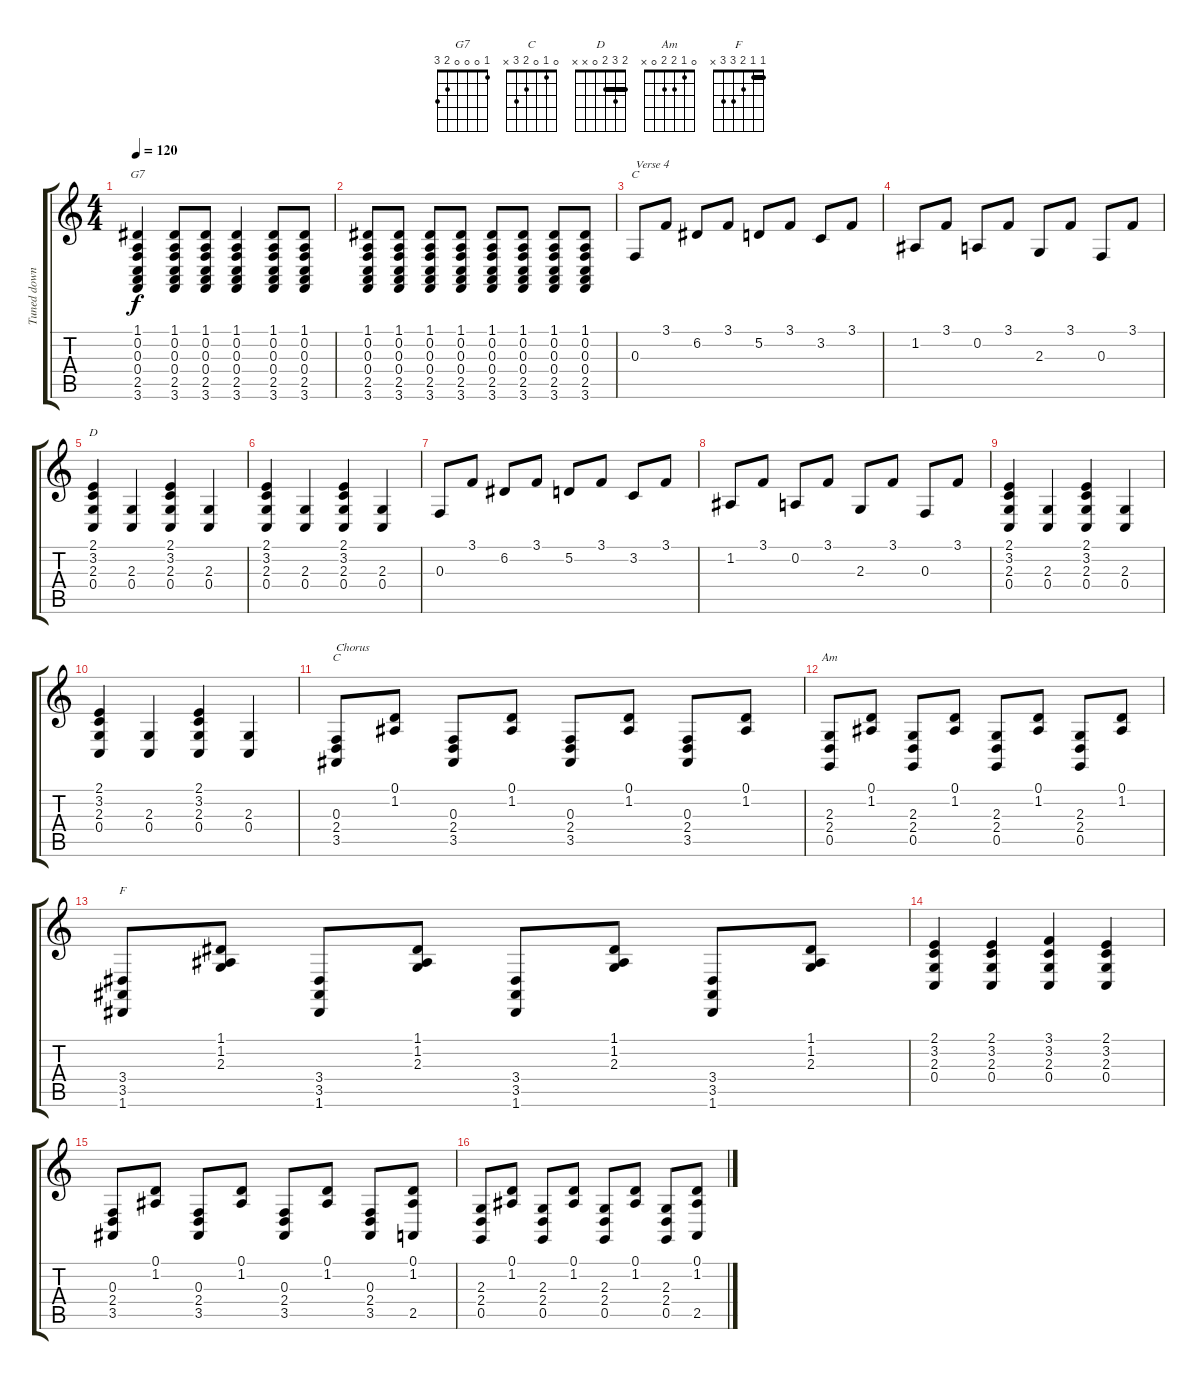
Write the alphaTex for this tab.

\track ("Tuned down 2 steps keyboard" "Tuned down") {instrument clavinet}
\staff {score tabs}
\tuning (D4 A3 F3 C3 G2 D2) {hide}
\chord ("G7" 1 0 0 0 2 3)
\chord ("C" x x x x x x)
\chord ("D" 2 3 2 0 x x) {barre 2}
\chord ("C" 0 1 0 2 3 x)
\chord ("Am" 0 1 2 2 0 x)
\chord ("F" 1 1 2 3 3 x) {barre 1}
\ts (4 4)
\tempo 120
\clef g2
\ks c
(1.1 0.2 0.3 0.4 2.5 3.6).4{ch "G7" dy f} (1.1 0.2 0.3 0.4 2.5 3.6).8 (1.1 0.2 0.3 0.4 2.5 3.6).8 (1.1 0.2 0.3 0.4 2.5 3.6).4 (1.1 0.2 0.3 0.4 2.5 3.6).8 (1.1 0.2 0.3 0.4 2.5 3.6).8 |
(1.1 0.2 0.3 0.4 2.5 3.6).8 (1.1 0.2 0.3 0.4 2.5 3.6).8 (1.1 0.2 0.3 0.4 2.5 3.6).8 (1.1 0.2 0.3 0.4 2.5 3.6).8 (1.1 0.2 0.3 0.4 2.5 3.6).8 (1.1 0.2 0.3 0.4 2.5 3.6).8 (1.1 0.2 0.3 0.4 2.5 3.6).8 (1.1 0.2 0.3 0.4 2.5 3.6).8 |
0.3.8{ch "C" txt "Verse 4"} 3.1.8 6.2.8 3.1.8 5.2.8 3.1.8 3.2.8 3.1.8 |
1.2.8 3.1.8 0.2.8 3.1.8 2.3.8 3.1.8 0.3.8 3.1.8 |
(2.1 3.2 2.3 0.4).4{ch "D"} (2.3 0.4).4 (2.1 3.2 2.3 0.4).4 (2.3 0.4).4 |
(2.1 3.2 2.3 0.4).4 (2.3 0.4).4 (2.1 3.2 2.3 0.4).4 (2.3 0.4).4 |
0.3.8 3.1.8 6.2.8 3.1.8 5.2.8 3.1.8 3.2.8 3.1.8 |
1.2.8 3.1.8 0.2.8 3.1.8 2.3.8 3.1.8 0.3.8 3.1.8 |
(2.1 3.2 2.3 0.4).4 (2.3 0.4).4 (2.1 3.2 2.3 0.4).4 (2.3 0.4).4 |
(2.1 3.2 2.3 0.4).4 (2.3 0.4).4 (2.1 3.2 2.3 0.4).4 (2.3 0.4).4 |
(0.3 2.4 3.5).8{ch "C" txt "Chorus"} (0.1 1.2).8 (0.3 2.4 3.5).8 (0.1 1.2).8 (0.3 2.4 3.5).8 (0.1 1.2).8 (0.3 2.4 3.5).8 (0.1 1.2).8 |
(2.3 2.4 0.5).8{ch "Am"} (0.1 1.2).8 (2.3 2.4 0.5).8 (0.1 1.2).8 (2.3 2.4 0.5).8 (0.1 1.2).8 (2.3 2.4 0.5).8 (0.1 1.2).8 |
(3.4 3.5 1.6).8{ch "F"} (1.1 1.2 2.3).8 (3.4 3.5 1.6).8 (1.1 1.2 2.3).8 (3.4 3.5 1.6).8 (1.1 1.2 2.3).8 (3.4 3.5 1.6).8 (1.1 1.2 2.3).8 |
(2.1 3.2 2.3 0.4).4 (2.1 3.2 2.3 0.4).4 (3.1 3.2 2.3 0.4).4 (2.1 3.2 2.3 0.4).4 |
(0.3 2.4 3.5).8 (0.1 1.2).8 (0.3 2.4 3.5).8 (0.1 1.2).8 (0.3 2.4 3.5).8 (0.1 1.2).8 (0.3 2.4 3.5).8 (0.1 1.2 2.5).8 |
(2.3 2.4 0.5).8 (0.1 1.2).8 (2.3 2.4 0.5).8 (0.1 1.2).8 (2.3 2.4 0.5).8 (0.1 1.2).8 (2.3 2.4 0.5).8 (0.1 1.2 2.5).8
